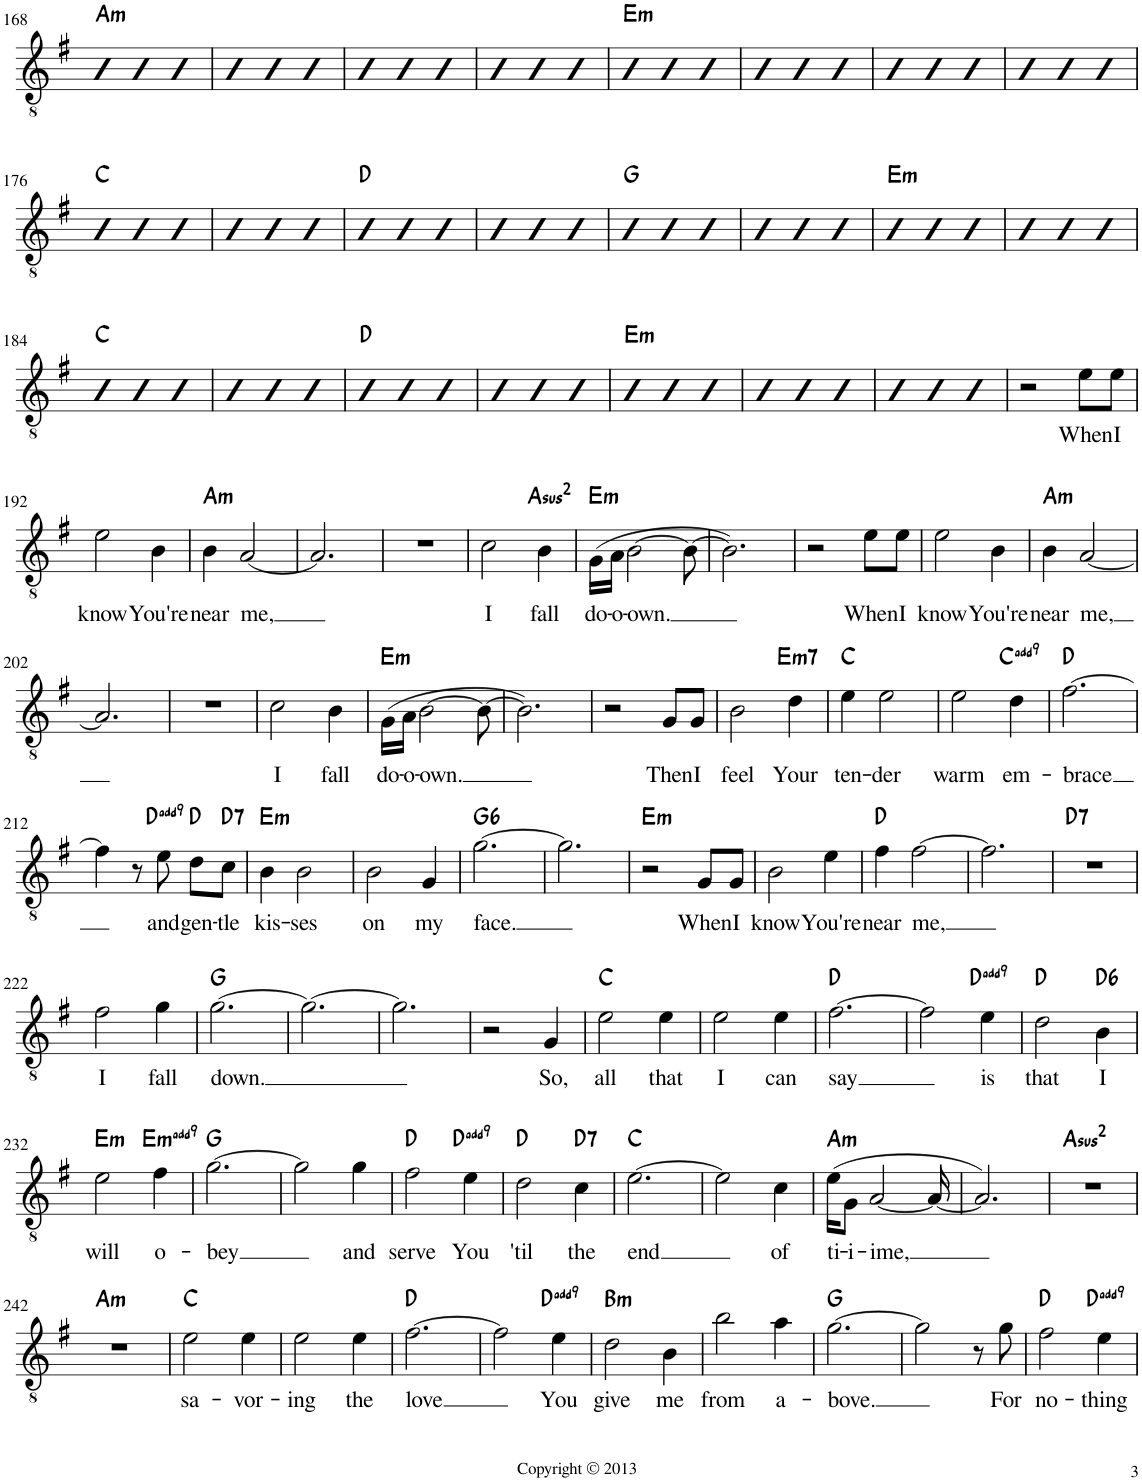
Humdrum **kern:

**kern	**text	**harte
*part1	*part1	*part1
*staff1	*staff1	*
*I"Piano	*	*
*I'Pno.	*	*
!!LO:PB:g=z
*clefGv2	*	*
*k[f#]	*	*
*M3/4	*	*
=168	=168	=168
!	!	!LO:H:kt=m
4B	.	A:min
4B	.	.
4B	.	.
=169	=169	=169
4B	.	.
4B	.	.
4B	.	.
=170	=170	=170
4B	.	.
4B	.	.
4B	.	.
=171	=171	=171
4B	.	.
4B	.	.
4B	.	.
=172	=172	=172
!	!	!LO:H:kt=m
4B	.	E:min
4B	.	.
4B	.	.
=173	=173	=173
4B	.	.
4B	.	.
4B	.	.
=174	=174	=174
4B	.	.
4B	.	.
4B	.	.
=175	=175	=175
4B	.	.
4B	.	.
4B	.	.
!!LO:LB:g=z
=176	=176	=176
4B	.	C:maj
4B	.	.
4B	.	.
=177	=177	=177
4B	.	.
4B	.	.
4B	.	.
=178	=178	=178
4B	.	D:maj
4B	.	.
4B	.	.
=179	=179	=179
4B	.	.
4B	.	.
4B	.	.
=180	=180	=180
4B	.	G:maj
4B	.	.
4B	.	.
=181	=181	=181
4B	.	.
4B	.	.
4B	.	.
=182	=182	=182
!	!	!LO:H:kt=m
4B	.	E:min
4B	.	.
4B	.	.
=183	=183	=183
4B	.	.
4B	.	.
4B	.	.
!!LO:LB:g=z
=184	=184	=184
4B	.	C:maj
4B	.	.
4B	.	.
=185	=185	=185
4B	.	.
4B	.	.
4B	.	.
=186	=186	=186
4B	.	D:maj
4B	.	.
4B	.	.
=187	=187	=187
4B	.	.
4B	.	.
4B	.	.
=188	=188	=188
!	!	!LO:H:kt=m
4B	.	E:min
4B	.	.
4B	.	.
=189	=189	=189
4B	.	.
4B	.	.
4B	.	.
=190	=190	=190
4B	.	.
4B	.	.
4B	.	.
=191	=191	=191
2r	.	.
!	!LO:LY:b	!
8e\L	When	.
!	!LO:LY:b	!
8e\J	I	.
!!LO:LB:g=z
=192	=192	=192
!	!LO:LY:b	!
2e\	know	.
!	!LO:LY:b	!
4B\	You're	.
=193	=193	=193
!	!LO:LY:b	!LO:H:kt=m
4B\	near	A:min
!	!LO:LY:b	!
[2A/	me,	.
=194	=194	=194
2.A/]	.	.
=195	=195	=195
2.r	.	.
=196	=196	=196
!	!LO:LY:b	!
2c\	I	.
!	!LO:LY:b	!LO:H:kt=2
4B\	fall	A:(1,2,5)
=197	=197	=197
!	!LO:LY:b	!LO:H:kt=m
(16G\LL	do-	E:min
!	!LO:LY:b	!
16A\JJ	-o-	.
!	!LO:LY:b	!
[2B\	-own.	.
8B\_	.	.
=198	=198	=198
2.B\])	.	.
=199	=199	=199
2r	.	.
!	!LO:LY:b	!
8e\L	When	.
!	!LO:LY:b	!
8e\J	I	.
=200	=200	=200
!	!LO:LY:b	!
2e\	know	.
!	!LO:LY:b	!
4B\	You're	.
=201	=201	=201
!	!LO:LY:b	!LO:H:kt=m
4B\	near	A:min
!	!LO:LY:b	!
[2A/	me,	.
!!LO:LB:g=z
=202	=202	=202
2.A/]	.	.
=203	=203	=203
2.r	.	.
=204	=204	=204
!	!LO:LY:b	!
2c\	I	.
!	!LO:LY:b	!
4B\	fall	.
=205	=205	=205
!	!LO:LY:b	!LO:H:kt=m
(16G\LL	do-	E:min
!	!LO:LY:b	!
16A\JJ	-o-	.
!	!LO:LY:b	!
[2B\	-own.	.
8B\_	.	.
=206	=206	=206
2.B\])	.	.
=207	=207	=207
2r	.	.
!	!LO:LY:b	!
8G/L	Then	.
!	!LO:LY:b	!
8G/J	I	.
=208	=208	=208
!	!LO:LY:b	!
2B\	feel	.
!	!LO:LY:b	!LO:H:kt=m7
4d\	Your	E:min7
=209	=209	=209
!	!LO:LY:b	!
4e\	ten-	C:maj
!	!LO:LY:b	!
2e\	-der	.
=210	=210	=210
!	!LO:LY:b	!
2e\	warm	.
!	!LO:LY:b	!
4d\	em-	C:maj(9)
=211	=211	=211
!	!LO:LY:b	!
[2.f#\	-brace	D:maj
!!LO:LB:g=z
=212	=212	=212
4f#\]	.	.
8r	.	.
!	!LO:LY:b	!
8e\	and	D:maj(9)
!	!LO:LY:b	!
8d\L	gen-	D:maj
!	!LO:LY:b	!LO:H:kt=7
8c\J	-tle	D:7
=213	=213	=213
!	!LO:LY:b	!LO:H:kt=m
4B\	kis-	E:min
!	!LO:LY:b	!
2B\	-ses	.
=214	=214	=214
!	!LO:LY:b	!
2B\	on	.
!	!LO:LY:b	!
4G/	my	.
=215	=215	=215
!	!LO:LY:b	!LO:H:kt=6
[2.g\	face.	G:maj6
=216	=216	=216
2.g\]	.	.
=217	=217	=217
!	!	!LO:H:kt=m
2r	.	E:min
!	!LO:LY:b	!
8G/L	When	.
!	!LO:LY:b	!
8G/J	I	.
=218	=218	=218
!	!LO:LY:b	!
2B\	know	.
!	!LO:LY:b	!
4e\	You're	.
=219	=219	=219
!	!LO:LY:b	!
4f#\	near	D:maj
!	!LO:LY:b	!
[2f#\	me,	.
=220	=220	=220
2.f#\]	.	.
=221	=221	=221
!	!	!LO:H:kt=7
2.r	.	D:7
!!LO:LB:g=z
=222	=222	=222
!	!LO:LY:b	!
2f#\	I	.
!	!LO:LY:b	!
4g\	fall	.
=223	=223	=223
!	!LO:LY:b	!
[2.g\	down.	G:maj
=224	=224	=224
2.g\_	.	.
=225	=225	=225
2.g\]	.	.
=226	=226	=226
2r	.	.
!	!LO:LY:b	!
4G/	So,	.
=227	=227	=227
!	!LO:LY:b	!
2e\	all	C:maj
!	!LO:LY:b	!
4e\	that	.
=228	=228	=228
!	!LO:LY:b	!
2e\	I	.
!	!LO:LY:b	!
4e\	can	.
=229	=229	=229
!	!LO:LY:b	!
[2.f#\	say	D:maj
=230	=230	=230
2f#\]	.	.
!	!LO:LY:b	!
4e\	is	D:maj(9)
=231	=231	=231
!	!LO:LY:b	!
2d\	that	D:maj
!	!LO:LY:b	!LO:H:kt=6
4B\	I	D:maj6
!!LO:LB:g=z
=232	=232	=232
!	!LO:LY:b	!LO:H:kt=m
2e\	will	E:min
!	!LO:LY:b	!LO:H:kt=m
4f#\	o-	E:min(9)
=233	=233	=233
!	!LO:LY:b	!
[2.g\	-bey	G:maj
=234	=234	=234
2g\]	.	.
!	!LO:LY:b	!
4g\	and	.
=235	=235	=235
!	!LO:LY:b	!
2f#\	serve	D:maj
!	!LO:LY:b	!
4e\	You	D:maj(9)
=236	=236	=236
!	!LO:LY:b	!
2d\	'til	D:maj
!	!LO:LY:b	!LO:H:kt=7
4c\	the	D:7
=237	=237	=237
!	!LO:LY:b	!
[2.e\	end	C:maj
=238	=238	=238
2e\]	.	.
!	!LO:LY:b	!
4c\	of	.
=239	=239	=239
!	!LO:LY:b	!LO:H:kt=m
(16e\KL	ti-	A:min
!	!LO:LY:b	!
8G\J	-i-	.
!	!LO:LY:b	!
[2A/	-ime,	.
16A/_	.	.
=240	=240	=240
2.A/])	.	.
=241	=241	=241
!	!	!LO:H:kt=2
2.r	.	A:(1,2,5)
!!LO:LB:g=z
=242	=242	=242
!	!	!LO:H:kt=m
2.r	.	A:min
=243	=243	=243
!	!LO:LY:b	!
2e\	sa-	C:maj
!	!LO:LY:b	!
4e\	-vor-	.
=244	=244	=244
!	!LO:LY:b	!
2e\	-ing	.
!	!LO:LY:b	!
4e\	the	.
=245	=245	=245
!	!LO:LY:b	!
[2.f#\	love	D:maj
=246	=246	=246
2f#\]	.	.
!	!LO:LY:b	!
4e\	You	D:maj(9)
=247	=247	=247
!	!LO:LY:b	!LO:H:kt=m
2d\	give	B:min
!	!LO:LY:b	!
4B\	me	.
=248	=248	=248
!	!LO:LY:b	!
2b\	from	.
!	!LO:LY:b	!
4a\	a-	.
=249	=249	=249
!	!LO:LY:b	!
[2.g\	-bove.	G:maj
=250	=250	=250
2g\]	.	.
8r	.	.
!	!LO:LY:b	!
8g\	For	.
=251	=251	=251
!	!LO:LY:b	!
2f#\	no-	D:maj
!	!LO:LY:b	!
4e\	-thing	D:maj(9)
=	=	=
*-	*-	*-
